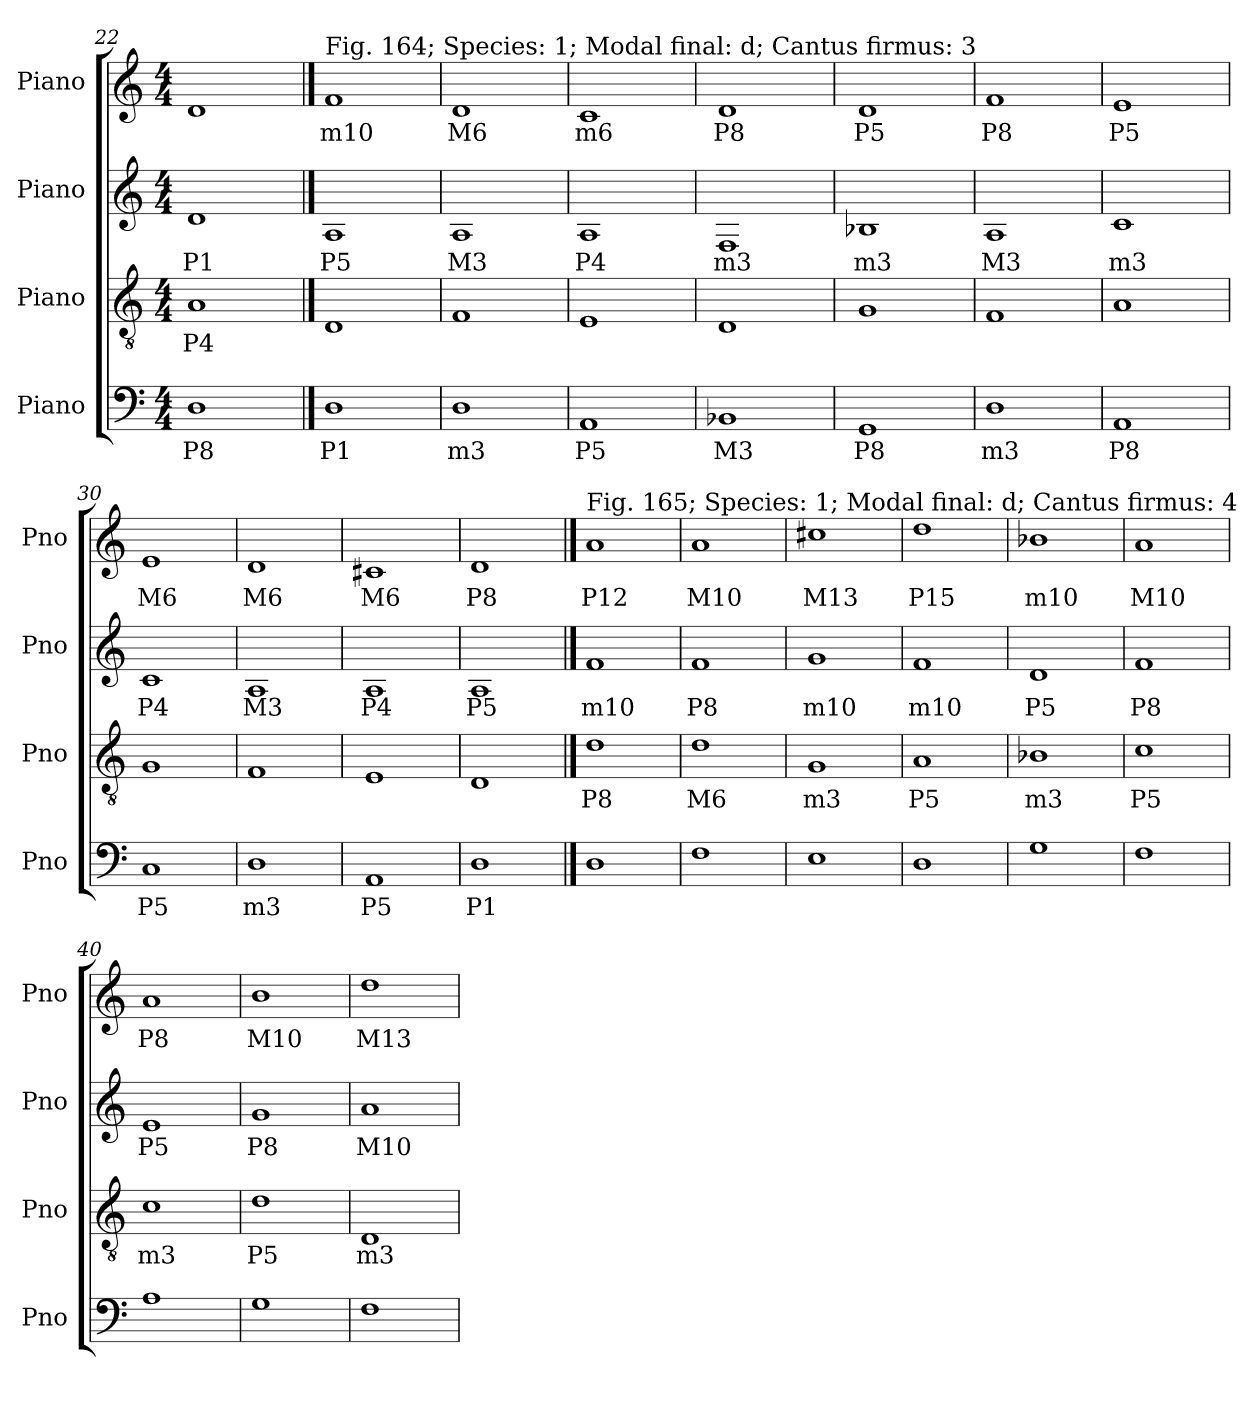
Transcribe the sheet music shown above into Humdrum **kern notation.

**kern	**text	**kern	**text	**kern	**text	**kern	**text
*part4	*part4	*part3	*part3	*part2	*part2	*part1	*part1
*staff4	*staff4	*staff3	*staff3	*staff2	*staff2	*staff1	*staff1
*I"Piano	*	*I"Piano	*	*I"Piano	*	*I"Piano	*
*I'Pno	*	*I'Pno	*	*I'Pno	*	*I'Pno	*
*clefF4	*	*clefGv2	*	*clefG2	*	*clefG2	*
*k[]	*	*k[]	*	*k[]	*	*k[]	*
*M4/4	*	*M4/4	*	*M4/4	*	*M4/4	*
=22	=22	=22	=22	=22	=22	=22	=22
!	!LO:LY:b	!	!LO:LY:b	!	!LO:LY:b	!	!
1D	P8	1A	P4	1d	P1	1d	.
!!LO:LB:g=z
==23	==23	==23	==23	==23	==23	==23	==23
!	!	!	!	!	!	!LO:TX:a:t=Fig. 164; Species&colon; 1; Modal final&colon; d; Cantus firmus&colon; 3	!
!	!LO:LY:b	!	!	!	!LO:LY:b	!	!LO:LY:b
1D	P1	1D	.	1A	P5	1f	m10
=24	=24	=24	=24	=24	=24	=24	=24
!	!LO:LY:b	!	!	!	!LO:LY:b	!	!LO:LY:b
1D	m3	1F	.	1A	M3	1d	M6
=25	=25	=25	=25	=25	=25	=25	=25
!	!LO:LY:b	!	!	!	!LO:LY:b	!	!LO:LY:b
1AA	P5	1E	.	1A	P4	1c	m6
=26	=26	=26	=26	=26	=26	=26	=26
!	!LO:LY:b	!	!	!	!LO:LY:b	!	!LO:LY:b
1BB-X	M3	1D	.	1F	m3	1d	P8
=27	=27	=27	=27	=27	=27	=27	=27
!	!LO:LY:b	!	!	!	!LO:LY:b	!	!LO:LY:b
1GG	P8	1G	.	1B-X	m3	1d	P5
=28	=28	=28	=28	=28	=28	=28	=28
!	!LO:LY:b	!	!	!	!LO:LY:b	!	!LO:LY:b
1D	m3	1F	.	1A	M3	1f	P8
=29	=29	=29	=29	=29	=29	=29	=29
!	!LO:LY:b	!	!	!	!LO:LY:b	!	!LO:LY:b
1AA	P8	1A	.	1c	m3	1e	P5
=30	=30	=30	=30	=30	=30	=30	=30
!	!LO:LY:b	!	!	!	!LO:LY:b	!	!LO:LY:b
1C	P5	1G	.	1c	P4	1e	M6
=31	=31	=31	=31	=31	=31	=31	=31
!	!LO:LY:b	!	!	!	!LO:LY:b	!	!LO:LY:b
1D	m3	1F	.	1A	M3	1d	M6
=32	=32	=32	=32	=32	=32	=32	=32
!	!LO:LY:b	!	!	!	!LO:LY:b	!	!LO:LY:b
1AA	P5	1E	.	1A	P4	1c#X	M6
=33	=33	=33	=33	=33	=33	=33	=33
!	!LO:LY:b	!	!	!	!LO:LY:b	!	!LO:LY:b
1D	P1	1D	.	1A	P5	1d	P8
!!LO:PB:g=z
==34	==34	==34	==34	==34	==34	==34	==34
!	!	!	!	!	!	!LO:TX:a:t=Fig. 165; Species&colon; 1; Modal final&colon; d; Cantus firmus&colon; 4	!
!	!	!	!LO:LY:b	!	!LO:LY:b	!	!LO:LY:b
1D	.	1d	P8	1f	m10	1a	P12
=35	=35	=35	=35	=35	=35	=35	=35
!	!	!	!LO:LY:b	!	!LO:LY:b	!	!LO:LY:b
1F	.	1d	M6	1f	P8	1a	M10
=36	=36	=36	=36	=36	=36	=36	=36
!	!	!	!LO:LY:b	!	!LO:LY:b	!	!LO:LY:b
1E	.	1G	m3	1g	m10	1cc#X	M13
=37	=37	=37	=37	=37	=37	=37	=37
!	!	!	!LO:LY:b	!	!LO:LY:b	!	!LO:LY:b
1D	.	1A	P5	1f	m10	1dd	P15
=38	=38	=38	=38	=38	=38	=38	=38
!	!	!	!LO:LY:b	!	!LO:LY:b	!	!LO:LY:b
1G	.	1B-X	m3	1d	P5	1b-X	m10
=39	=39	=39	=39	=39	=39	=39	=39
!	!	!	!LO:LY:b	!	!LO:LY:b	!	!LO:LY:b
1F	.	1c	P5	1f	P8	1a	M10
=40	=40	=40	=40	=40	=40	=40	=40
!	!	!	!LO:LY:b	!	!LO:LY:b	!	!LO:LY:b
1A	.	1c	m3	1e	P5	1a	P8
=41	=41	=41	=41	=41	=41	=41	=41
!	!	!	!LO:LY:b	!	!LO:LY:b	!	!LO:LY:b
1G	.	1d	P5	1g	P8	1b	M10
=42	=42	=42	=42	=42	=42	=42	=42
!	!	!	!LO:LY:b	!	!LO:LY:b	!	!LO:LY:b
1F	.	1D	m3	1a	M10	1dd	M13
=	=	=	=	=	=	=	=
*-	*-	*-	*-	*-	*-	*-	*-
